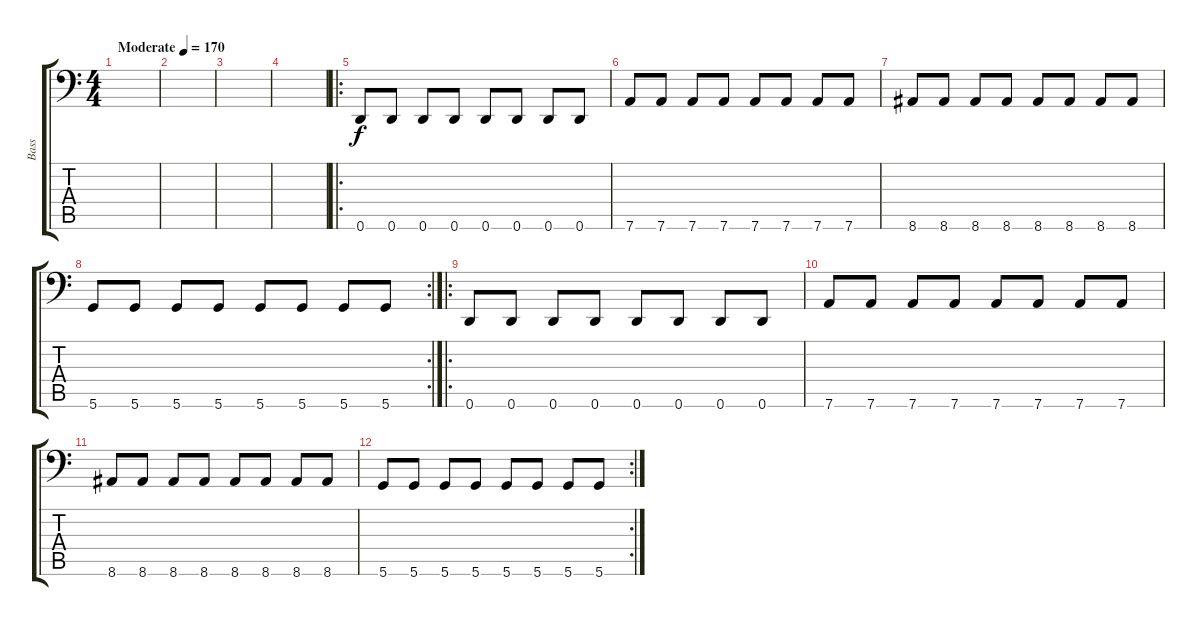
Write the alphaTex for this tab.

\track ("Bass" "Bass") {instrument electricbasspick}
\staff {score tabs}
\tuning (E3 B2 G2 D2 A1 D1) {hide}
\ts (4 4)
\tempo (170 "Moderate")
\clef f4
\ks c
|
|
|
|
\ro
0.6.8 0.6.8 0.6.8 0.6.8 0.6.8 0.6.8 0.6.8 0.6.8 |
7.6.8 7.6.8 7.6.8 7.6.8 7.6.8 7.6.8 7.6.8 7.6.8 |
8.6.8 8.6.8 8.6.8 8.6.8 8.6.8 8.6.8 8.6.8 8.6.8 |
\rc 2
5.6.8 5.6.8 5.6.8 5.6.8 5.6.8 5.6.8 5.6.8 5.6.8 |
\ro
0.6.8 0.6.8 0.6.8 0.6.8 0.6.8 0.6.8 0.6.8 0.6.8 |
7.6.8 7.6.8 7.6.8 7.6.8 7.6.8 7.6.8 7.6.8 7.6.8 |
8.6.8 8.6.8 8.6.8 8.6.8 8.6.8 8.6.8 8.6.8 8.6.8 |
\rc 2
5.6.8 5.6.8 5.6.8 5.6.8 5.6.8 5.6.8 5.6.8 5.6.8
